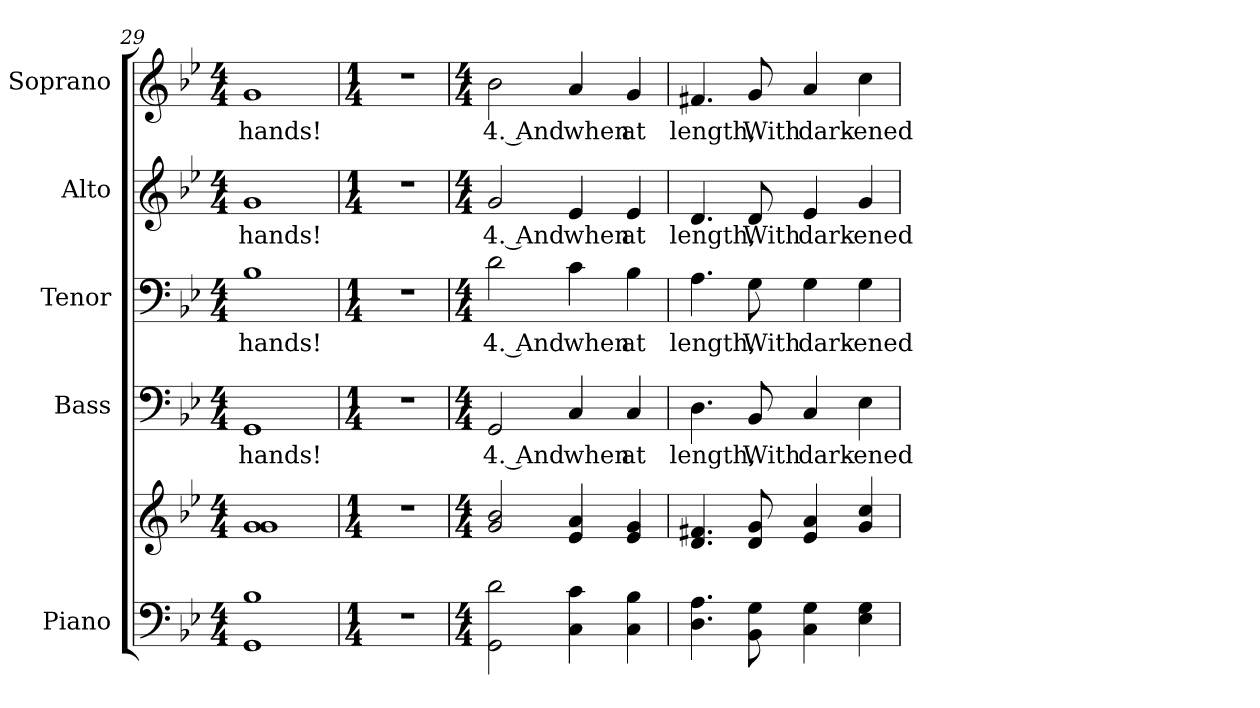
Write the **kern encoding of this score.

**kern	**kern	**kern	**text	**kern	**text	**kern	**text	**kern	**text
*part5	*part5	*part4	*part4	*part3	*part3	*part2	*part2	*part1	*part1
*staff6	*staff5	*staff4	*staff4	*staff3	*staff3	*staff2	*staff2	*staff1	*staff1
*I"Piano	*	*I"Bass	*	*I"Tenor	*	*I"Alto	*	*I"Soprano	*
*I'Pno.	*	*I'B.	*	*I'T.	*	*I'A.	*	*I'S.	*
*clefF4	*clefG2	*clefF4	*	*clefF4	*	*clefG2	*	*clefG2	*
*k[b-e-]	*k[b-e-]	*k[b-e-]	*	*k[b-e-]	*	*k[b-e-]	*	*k[b-e-]	*
*B-:	*B-:	*B-:	*	*B-:	*	*B-:	*	*B-:	*
*M4/4	*M4/4	*M4/4	*	*M4/4	*	*M4/4	*	*M4/4	*
=29	=29	=29	=29	=29	=29	=29	=29	=29	=29
!	!	!	!LO:LY:b:color=#000000	!	!	!	!	!	!
!	!	!	!	!	!LO:LY:b:color=#000000	!	!	!	!
!	!	!	!	!	!	!	!LO:LY:b:color=#000000	!	!
!	!	!	!	!	!	!	!	!	!LO:LY:b:color=#000000
1GGi 1B-i	1gi 1gi	1GGi	hands!	1B-i	hands!	1gi	hands!	1gi	hands!
!!LO:PB:g=z
=30	=30	=30	=30	=30	=30	=30	=30	=30	=30
*M1/4	*M1/4	*M1/4	*	*M1/4	*	*M1/4	*	*M1/4	*
!LO:N:vis=1	!LO:N:vis=1	!LO:N:vis=1	!	!LO:N:vis=1	!	!LO:N:vis=1	!	!LO:N:vis=1	!
4r	4r	4r	.	4r	.	4r	.	4r	.
=31	=31	=31	=31	=31	=31	=31	=31	=31	=31
*M4/4	*M4/4	*M4/4	*	*M4/4	*	*M4/4	*	*M4/4	*
!	!	!	!LO:LY:b:color=#000000	!	!	!	!	!	!
!	!	!	!	!	!LO:LY:b:color=#000000	!	!	!	!
!	!	!	!	!	!	!	!LO:LY:b:color=#000000	!	!
!	!	!	!	!	!	!	!	!	!LO:LY:b:color=#000000
2GGi\ 2di	2gi/ 2b-i	2GGi/	4. And	2di\	4. And	2gi/	4. And	2b-i\	4. And
!	!	!	!LO:LY:b:color=#000000	!	!	!	!	!	!
!	!	!	!	!	!LO:LY:b:color=#000000	!	!	!	!
!	!	!	!	!	!	!	!LO:LY:b:color=#000000	!	!
!	!	!	!	!	!	!	!	!	!LO:LY:b:color=#000000
4Ci\ 4ci	4e-i/ 4ai	4Ci/	when	4ci\	when	4e-i/	when	4ai/	when
!	!	!	!LO:LY:b:color=#000000	!	!	!	!	!	!
!	!	!	!	!	!LO:LY:b:color=#000000	!	!	!	!
!	!	!	!	!	!	!	!LO:LY:b:color=#000000	!	!
!	!	!	!	!	!	!	!	!	!LO:LY:b:color=#000000
4Ci\ 4B-i	4e-i/ 4gi	4Ci/	at	4B-i\	at	4e-i/	at	4gi/	at
!!LO:PB:g=z
=32	=32	=32	=32	=32	=32	=32	=32	=32	=32
!	!	!	!LO:LY:b:color=#000000	!	!	!	!	!	!
!	!	!	!	!	!LO:LY:b:color=#000000	!	!	!	!
!	!	!	!	!	!	!	!LO:LY:b:color=#000000	!	!
!	!	!	!	!	!	!	!	!	!LO:LY:b:color=#000000
4.Di\ 4.Ai	4.di/ 4.f#Xi	4.Di\	length,	4.Ai\	length,	4.di/	length,	4.f#Xi/	length,
!	!	!	!LO:LY:b:color=#000000	!	!	!	!	!	!
!	!	!	!	!	!LO:LY:b:color=#000000	!	!	!	!
!	!	!	!	!	!	!	!LO:LY:b:color=#000000	!	!
!	!	!	!	!	!	!	!	!	!LO:LY:b:color=#000000
8BB-i\ 8Gi	8di/ 8gi	8BB-i/	With	8Gi\	With	8di/	With	8gi/	With
!	!	!	!LO:LY:b:color=#000000	!	!	!	!	!	!
!	!	!	!	!	!LO:LY:b:color=#000000	!	!	!	!
!	!	!	!	!	!	!	!LO:LY:b:color=#000000	!	!
!	!	!	!	!	!	!	!	!	!LO:LY:b:color=#000000
4Ci\ 4Gi	4e-i/ 4ai	4Ci/	dark-	4Gi\	dark-	4e-i/	dark-	4ai/	dark-
!	!	!	!LO:LY:b:color=#000000	!	!	!	!	!	!
!	!	!	!	!	!LO:LY:b:color=#000000	!	!	!	!
!	!	!	!	!	!	!	!LO:LY:b:color=#000000	!	!
!	!	!	!	!	!	!	!	!	!LO:LY:b:color=#000000
4E-i\ 4Gi	4gi/ 4cci	4E-i\	-ened	4Gi\	-ened	4gi/	-ened	4cci\	-ened
=	=	=	=	=	=	=	=	=	=
*-	*-	*-	*-	*-	*-	*-	*-	*-	*-
